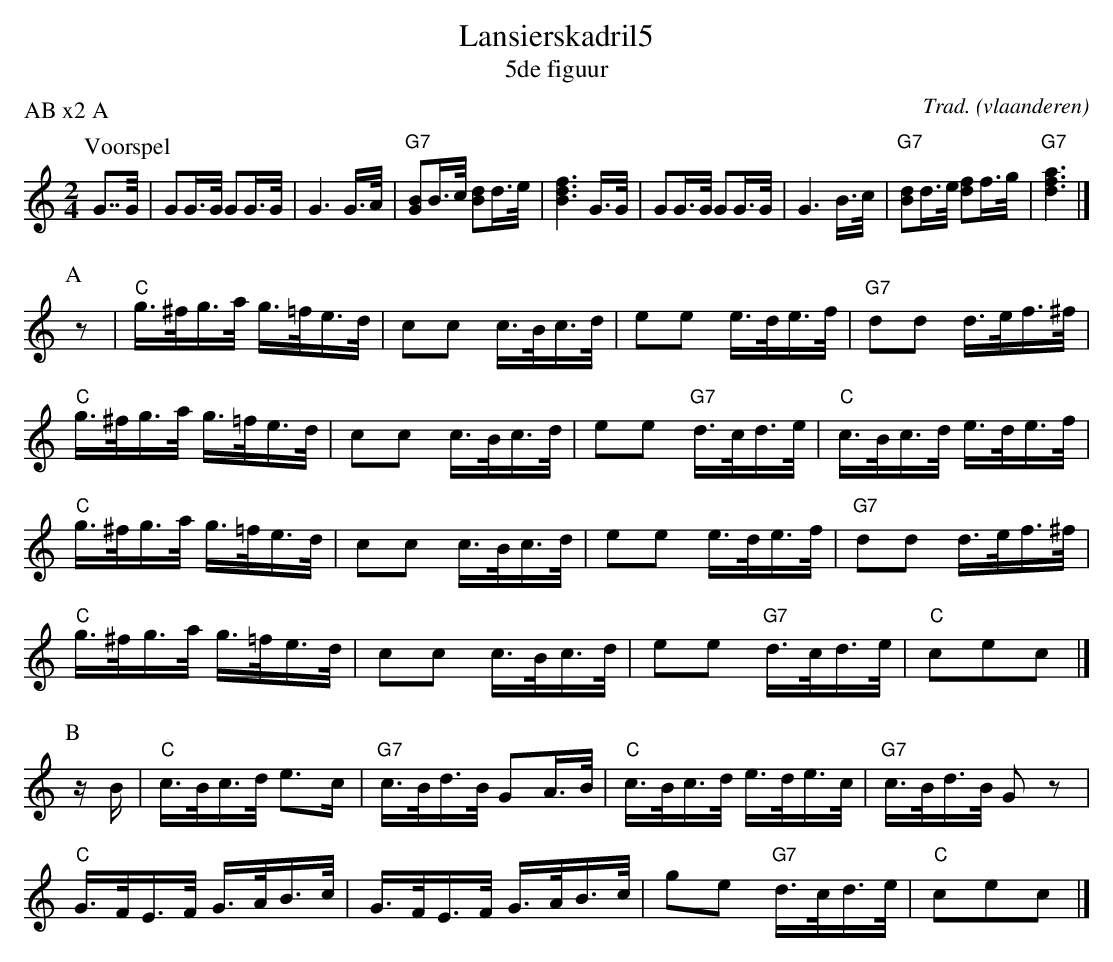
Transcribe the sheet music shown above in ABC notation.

X:1
T:Lansierskadril5
T:5de figuur
O:vlaanderen
C:Trad.
P:AB x2 A
L:1/8
M:2/4
K:C
P:Voorspel
G>>G | GG/>G/ GG/>G/ | G3 G/>A/ | "G7"[BG]B/>c/ [dB]d/>e/ | [f3d3B3] G/>G/ | GG/>G/ GG/>G/ | G3 B/>c/ | "G7"[dB]d/>e/ [fd]f/>g/ | "G7" [a3f3d3] |]
P:A
z | "C"g/>^f/g/>a/ g/>=f/e/>d/ | cc c/>B/c/>d/ | ee e/>d/e/>f/ | "G7"dd d/>e/f/>^f/ |
"C"g/>^f/g/>a/ g/>=f/e/>d/ | cc c/>B/c/>d/ | ee "G7"d/>c/d/>e/ | "C"c/>B/c/>d/ e/>d/e/>f/ |
"C"g/>^f/g/>a/ g/>=f/e/>d/ | cc c/>B/c/>d/ | ee e/>d/e/>f/ | "G7"dd d/>e/f/>^f/ |
"C"g/>^f/g/>a/ g/>=f/e/>d/ | cc c/>B/c/>d/ | ee "G7"d/>c/d/>e/ | "C"cec |]
P:B
z/ B/ | "C"c/>B/c/>d/ e>c | "G7"c/>B/d/>B/ GA/>B/ | "C" c/>B/c/>d/ e/>d/e/>c/ | "G7"c/>B/d/>B/ G z |
"C"G/>F/E/>F/ G/>A/B/>c/ | G/>F/E/>F/ G/>A/B/>c/ | ge "G7"d/>c/d/>e/ | "C" cec |]
